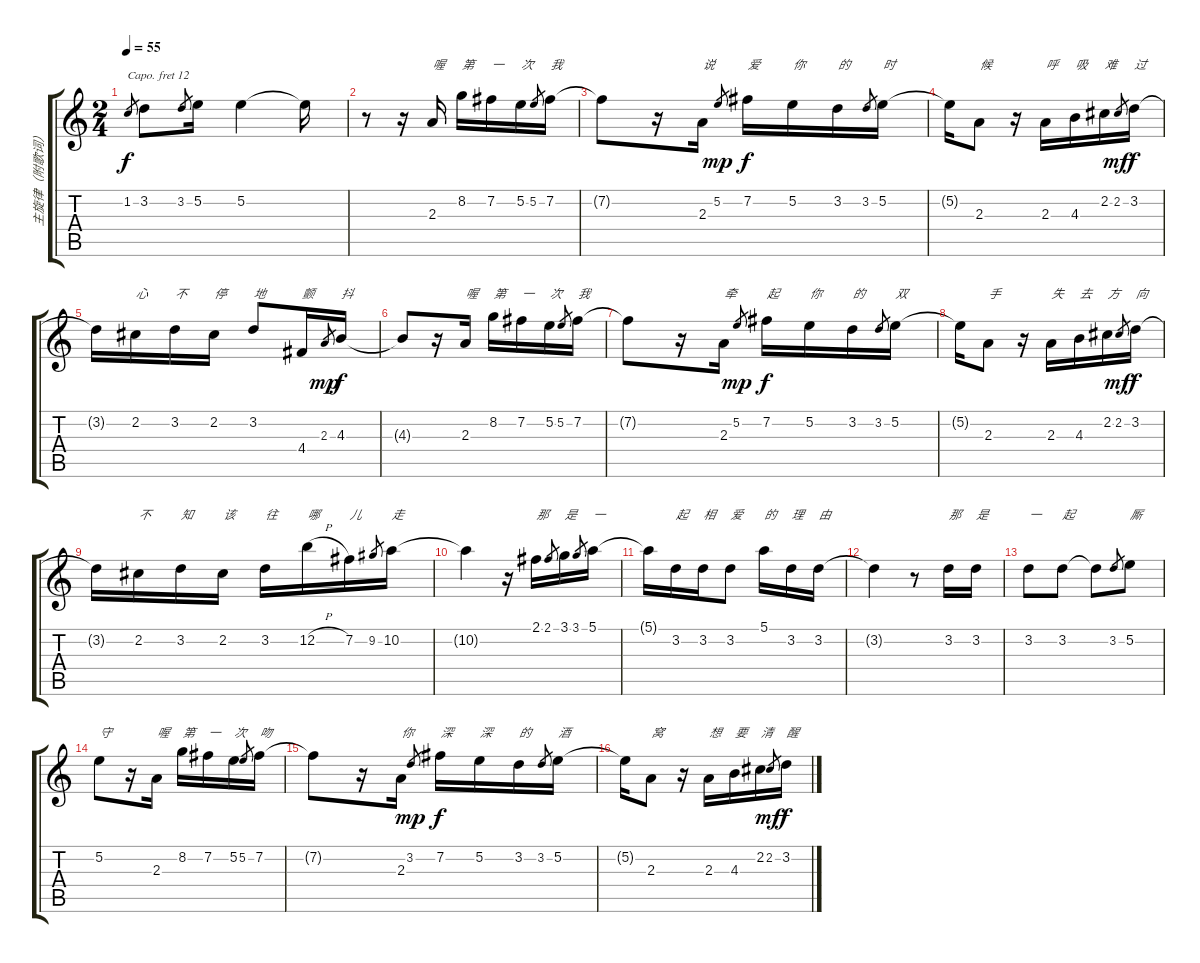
\track ("主旋律（附歌词）" "主旋律（附歌词）") {instrument panflute}
\staff {score tabs}
\capo 12
\tuning (E4 B3 G3 D3 A2 E2) {hide}
\ts (2 4)
\tempo 55
\clef g2
\ks c
1.2.8{gr dy f} 3.2.8 3.2.8{gr} 5.2.16 5.2.4 5.2{t}.16 |
r.8 r.16 2.3.16{txt "喔"} 8.2.16{txt "第"} 7.2.16{txt "一"} 5.2.16{txt "次"} 5.2.8{gr} 7.2.16{txt "我"} |
7.2{t}.8 r.16 2.3.16{txt "说"} 5.2.8{gr dy mp} 7.2.16{txt "爱" dy f} 5.2.16{txt "你"} 3.2.16{txt "的"} 3.2.8{gr} 5.2.16{txt "时"} |
5.2{t}.16 2.3.8{txt "候"} r.16 2.3.16{txt "呼"} 4.3.16{txt "吸"} 2.2.16{txt "难"} 2.2.8{gr dy mf} 3.2.16{txt "过" dy f} |
3.2{t}.16 2.2.16{txt "心"} 3.2.16{txt "不"} 2.2.16{txt "停"} 3.2.8{txt "地"} 4.4.16{txt "颤"} 2.3.8{gr dy mp} 4.3.16{txt "抖" dy f} |
4.3{t}.8 r.16 2.3.16{txt "喔"} 8.2.16{txt "第"} 7.2.16{txt "一"} 5.2.16{txt "次"} 5.2.8{gr} 7.2.16{txt "我"} |
7.2{t}.8 r.16 2.3.16{txt "牵"} 5.2.8{gr dy mp} 7.2.16{txt "起" dy f} 5.2.16{txt "你"} 3.2.16{txt "的"} 3.2.8{gr} 5.2.16{txt "双"} |
5.2{t}.16 2.3.8{txt "手"} r.16 2.3.16{txt "失"} 4.3.16{txt "去"} 2.2.16{txt "方"} 2.2.8{gr dy mf} 3.2.16{txt "向" dy f} |
3.2{t}.16 2.2.16{txt "不"} 3.2.16{txt "知"} 2.2.16{txt "该"} 3.2.16{txt "往"} 12.2{h}.16{txt "哪"} 7.2.16{txt "儿"} 9.2.8{gr} 10.2.16{txt "走"} |
10.2{t}.4 r.16 2.1.16{txt "那"} 2.1.8{gr} 3.1.16{txt "是"} 3.1.8{gr} 5.1.16{txt "一"} |
5.1{t}.16 3.2.16{txt "起"} 3.2.16{txt "相"} 3.2.8{txt "爱"} 5.1.16{txt "的"} 3.2.16{txt "理"} 3.2.16{txt "由"} |
3.2{t}.4 r.8 3.2.16{txt "那"} 3.2.16{txt "是"} |
3.2.8{txt "一"} 3.2.8{txt "起"} 3.2{t}.8 3.2.8{gr} 5.2.8{txt "厮"} |
5.2.8{txt "守"} r.16 2.3.16{txt "喔"} 8.2.16{txt "第"} 7.2.16{txt "一"} 5.2.16{txt "次"} 5.2.8{gr} 7.2.16{txt "吻"} |
7.2{t}.8 r.16 2.3.16{txt "你"} 3.2.8{gr dy mp} 7.2.16{txt "深" dy f} 5.2.16{txt "深"} 3.2.16{txt "的"} 3.2.8{gr} 5.2.16{txt "酒"} |
5.2{t}.16 2.3.8{txt "窝"} r.16 2.3.16{txt "想"} 4.3.16{txt "要"} 2.2.16{txt "清"} 2.2.8{gr dy mf} 3.2.16{txt "醒" dy f}
